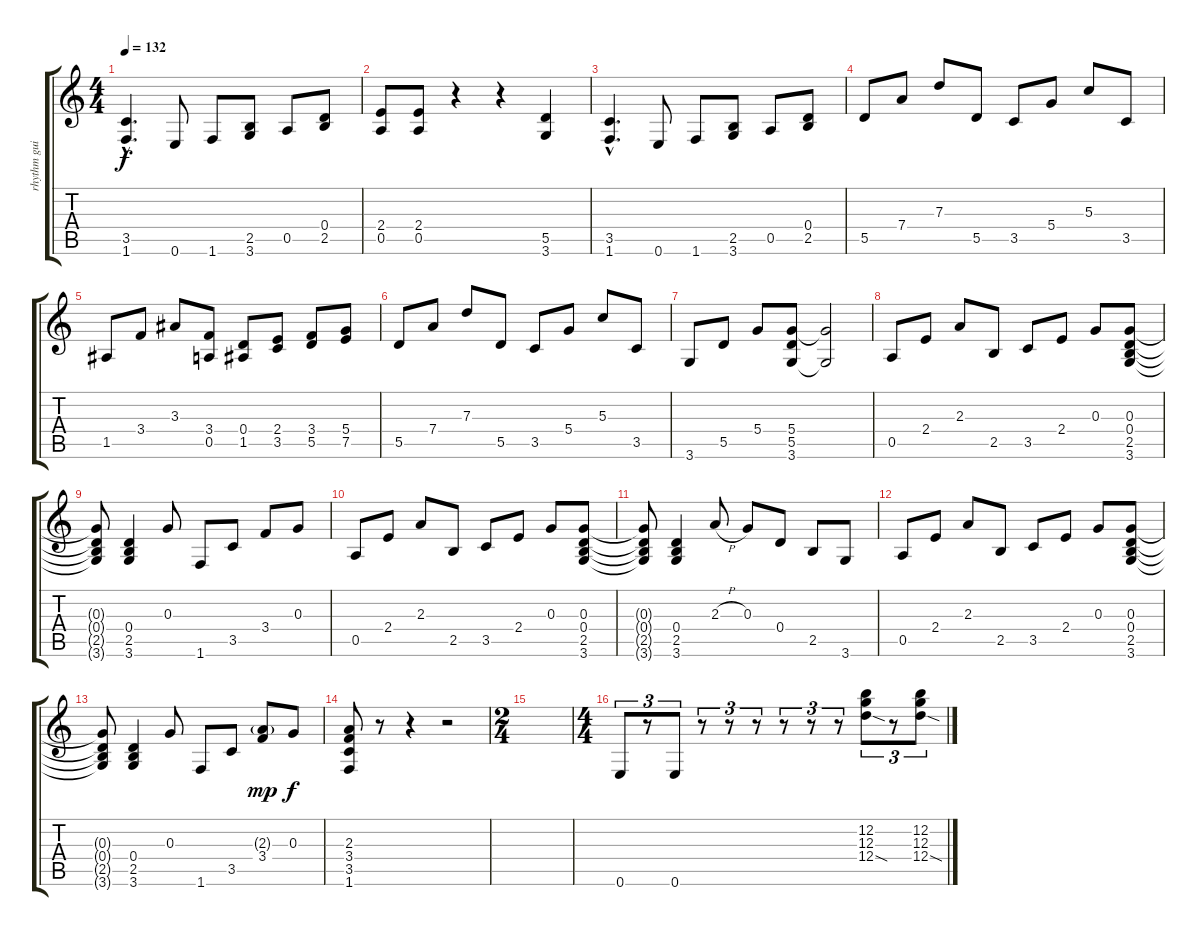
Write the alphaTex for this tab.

\track ("rhythm guitar" "rhythm gui") {instrument electricguitarmuted}
\staff {score tabs}
\tuning (E4 B3 G3 D3 A2 E2) {hide}
\ts (4 4)
\tempo 132
\clef g2
\ks c
(3.5{hac} 1.6{hac}).4{d dy f} 0.6.8 1.6.8 (2.5 3.6).8 0.5.8 (0.4 2.5).8 |
(2.4 0.5).8 (2.4 0.5).8 r.4 r.4 (5.5 3.6).4 |
(3.5{hac} 1.6{hac}).4{d} 0.6.8 1.6.8 (2.5 3.6).8 0.5.8 (0.4 2.5).8 |
5.5.8 7.4.8 7.3.8 5.5.8 3.5.8 5.4.8 5.3.8 3.5.8 |
1.5.8 3.4.8 3.3.8 (3.4 0.5).8 (0.4 1.5).8 (2.4 3.5).8 (3.4 5.5).8 (5.4 7.5).8 |
5.5.8 7.4.8 7.3.8 5.5.8 3.5.8 5.4.8 5.3.8 3.5.8 |
3.6.8 5.5.8 5.4.8 (5.4 5.5 3.6).8 (5.4{t} 3.6{t}).2 |
0.5.8 2.4.8 2.3.8 2.5.8 3.5.8 2.4.8 0.3.8 (0.3 0.4 2.5 3.6).8 |
(0.3{t} 0.4{t} 2.5{t} 3.6{t}).8 (0.4 2.5 3.6).4 0.3.8 1.6.8 3.5.8 3.4.8 0.3.8 |
0.5.8 2.4.8 2.3.8 2.5.8 3.5.8 2.4.8 0.3.8 (0.3 0.4 2.5 3.6).8 |
(0.3{t} 0.4{t} 2.5{t} 3.6{t}).8 (0.4 2.5 3.6).4 2.3{h}.8 0.3.8 0.4.8 2.5.8 3.6.8 |
0.5.8 2.4.8 2.3.8 2.5.8 3.5.8 2.4.8 0.3.8 (0.3 0.4 2.5 3.6).8 |
(0.3{t} 0.4{t} 2.5{t} 3.6{t}).8 (0.4 2.5 3.6).4 0.3.8 1.6.8 3.5.8 (2.3{g} 3.4).8{dy mp} 0.3.8{dy f} |
(2.3 3.4 3.5 1.6).8 r.8 r.4 r.2 |
\ts (2 4)
|
\ts (4 4)
0.6.8{tu (3 2) txt " "} r.8{tu (3 2)} 0.6.8{tu (3 2)} r.8{tu (3 2)} r.8{tu (3 2)} r.8{tu (3 2)} r.8{tu (3 2)} r.8{tu (3 2)} r.8{tu (3 2)} (12.2 12.3 12.4{sod}).8{tu (3 2)} r.8{tu (3 2)} (12.2 12.3 12.4{sod}).8{tu (3 2)}
